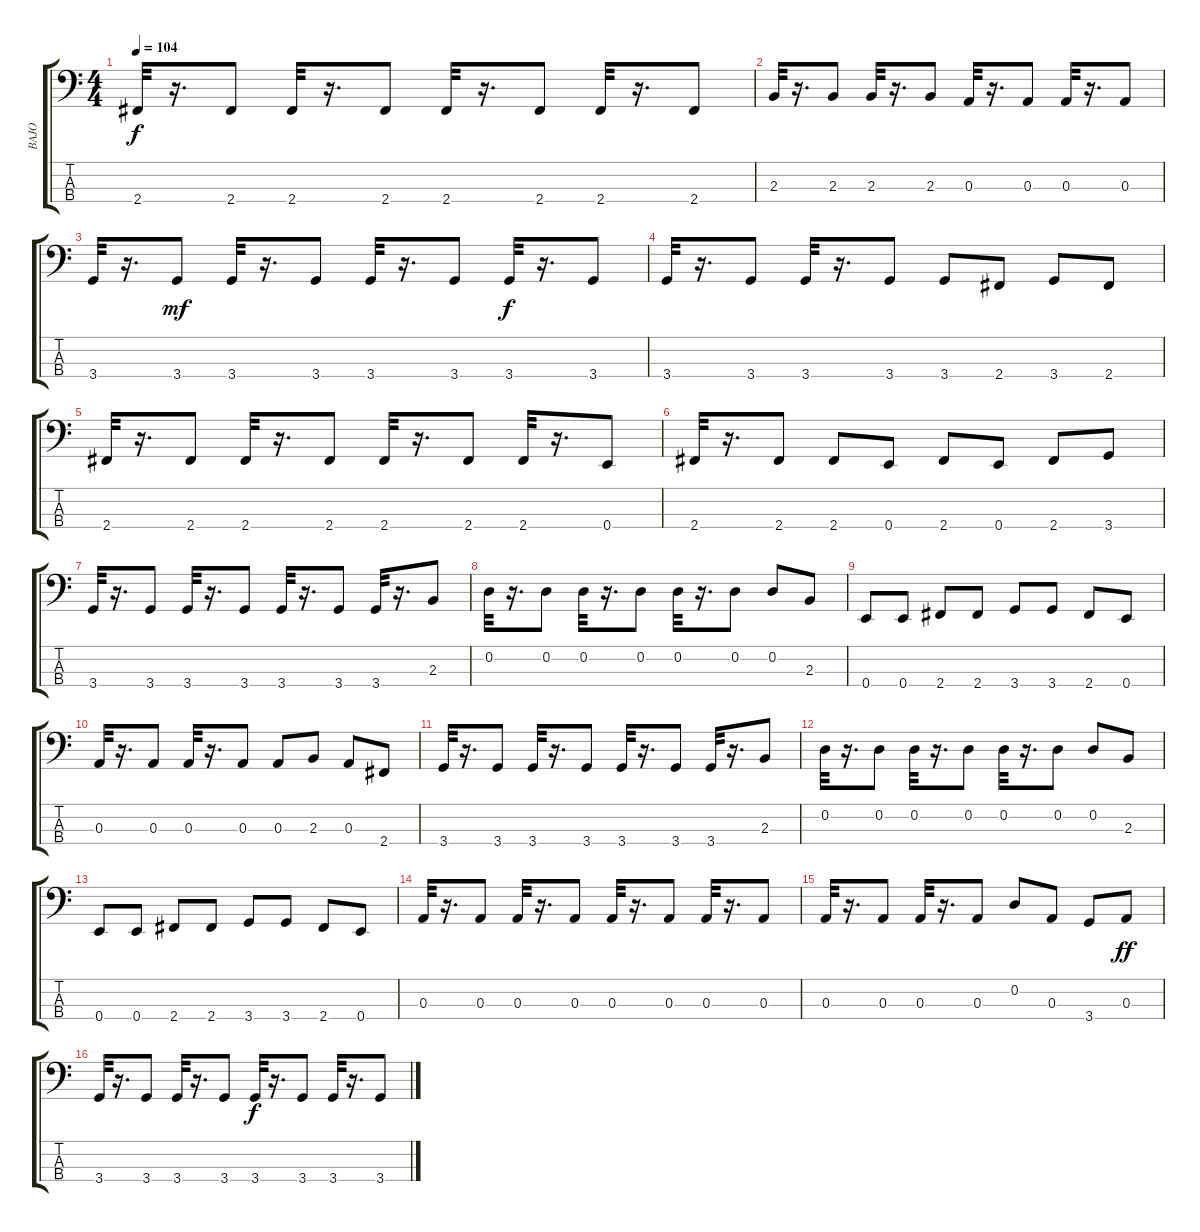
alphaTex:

\track ("BAJO" "BAJO") {instrument electricbassfinger}
\staff {score tabs}
\tuning (G2 D2 A1 E1) {hide}
\ts (4 4)
\tempo 104
\clef f4
\ks c
2.4.32{dy f} r.16{d} 2.4.8 2.4.32 r.16{d} 2.4.8 2.4.32 r.16{d} 2.4.8 2.4.32 r.16{d} 2.4.8 |
2.3.32 r.16{d} 2.3.8 2.3.32 r.16{d} 2.3.8 0.3.32 r.16{d} 0.3.8 0.3.32 r.16{d} 0.3.8 |
3.4.32 r.16{d} 3.4.8{dy mf} 3.4.32 r.16{d} 3.4.8 3.4.32 r.16{d} 3.4.8 3.4.32{dy f} r.16{d} 3.4.8 |
3.4.32 r.16{d} 3.4.8 3.4.32 r.16{d} 3.4.8 3.4.8 2.4.8 3.4.8 2.4.8 |
2.4.32 r.16{d} 2.4.8 2.4.32 r.16{d} 2.4.8 2.4.32 r.16{d} 2.4.8 2.4.32 r.16{d} 0.4.8 |
2.4.32 r.16{d} 2.4.8 2.4.8 0.4.8 2.4.8 0.4.8 2.4.8 3.4.8 |
3.4.32 r.16{d} 3.4.8 3.4.32 r.16{d} 3.4.8 3.4.32 r.16{d} 3.4.8 3.4.32 r.16{d} 2.3.8 |
0.2.32 r.16{d} 0.2.8 0.2.32 r.16{d} 0.2.8 0.2.32 r.16{d} 0.2.8 0.2.8 2.3.8 |
0.4.8 0.4.8 2.4.8 2.4.8 3.4.8 3.4.8 2.4.8 0.4.8 |
0.3.32 r.16{d} 0.3.8 0.3.32 r.16{d} 0.3.8 0.3.8 2.3.8 0.3.8 2.4.8 |
3.4.32 r.16{d} 3.4.8 3.4.32 r.16{d} 3.4.8 3.4.32 r.16{d} 3.4.8 3.4.32 r.16{d} 2.3.8 |
0.2.32 r.16{d} 0.2.8 0.2.32 r.16{d} 0.2.8 0.2.32 r.16{d} 0.2.8 0.2.8 2.3.8 |
0.4.8 0.4.8 2.4.8 2.4.8 3.4.8 3.4.8 2.4.8 0.4.8 |
0.3.32 r.16{d} 0.3.8 0.3.32 r.16{d} 0.3.8 0.3.32 r.16{d} 0.3.8 0.3.32 r.16{d} 0.3.8 |
0.3.32 r.16{d} 0.3.8 0.3.32 r.16{d} 0.3.8 0.2.8 0.3.8 3.4.8 0.3.8{dy ff} |
3.4.32 r.16{d} 3.4.8 3.4.32 r.16{d} 3.4.8 3.4.32{dy f} r.16{d} 3.4.8 3.4.32 r.16{d} 3.4.8
